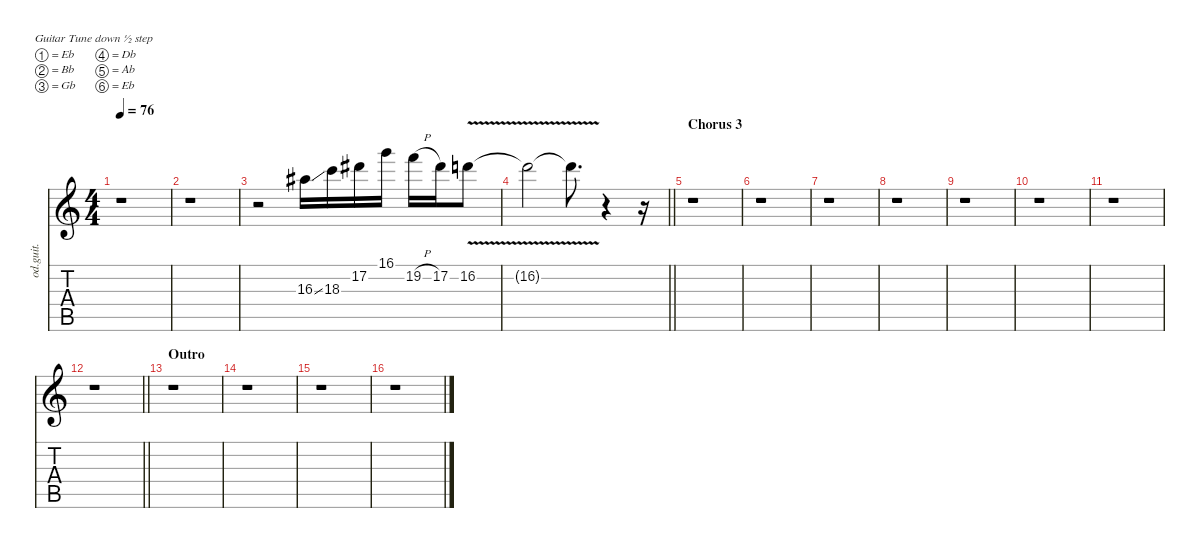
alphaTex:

\defaultSystemsLayout 4
\hideDynamics
\bracketExtendMode nobrackets
\otherSystemsTrackNameOrientation horizontal
\track ("Overdub" "od.guit.") {instrument overdrivenguitar}
\staff {score tabs}
\tuning (Eb4 Bb3 Gb3 Db3 Ab2 Eb2)
\ts (4 4)
\tempo 76
\clef g2
\ks c
r.1{dy mp beam Down} |
r.1{beam Down} |
r.2{beam Down} 16.3{ss acc #}.16{dy f beam Down} 18.3.16{beam Down} 17.2{acc #}.16{beam Down} 16.1.16{beam Down} 19.2{h}.16{beam Down} 17.2{acc #}.16{beam Down} 16.2{v}.8{beam Down} |
\barLineRight lightlight
16.2{v t}.2{beam Down} 16.2{v t}.8{d beam Down} r.4{beam Down} r.16{beam Down} |
\section ("" "Chorus 3")
r.1{beam Down} |
r.1{beam Down} |
r.1{beam Down} |
r.1{beam Down} |
r.1{beam Down} |
r.1{beam Down} |
r.1{beam Down} |
\barLineRight lightlight
r.1{beam Down} |
\section ("" "Outro")
r.1{beam Down} |
r.1{beam Down} |
r.1{beam Down} |
r.1{beam Down}
